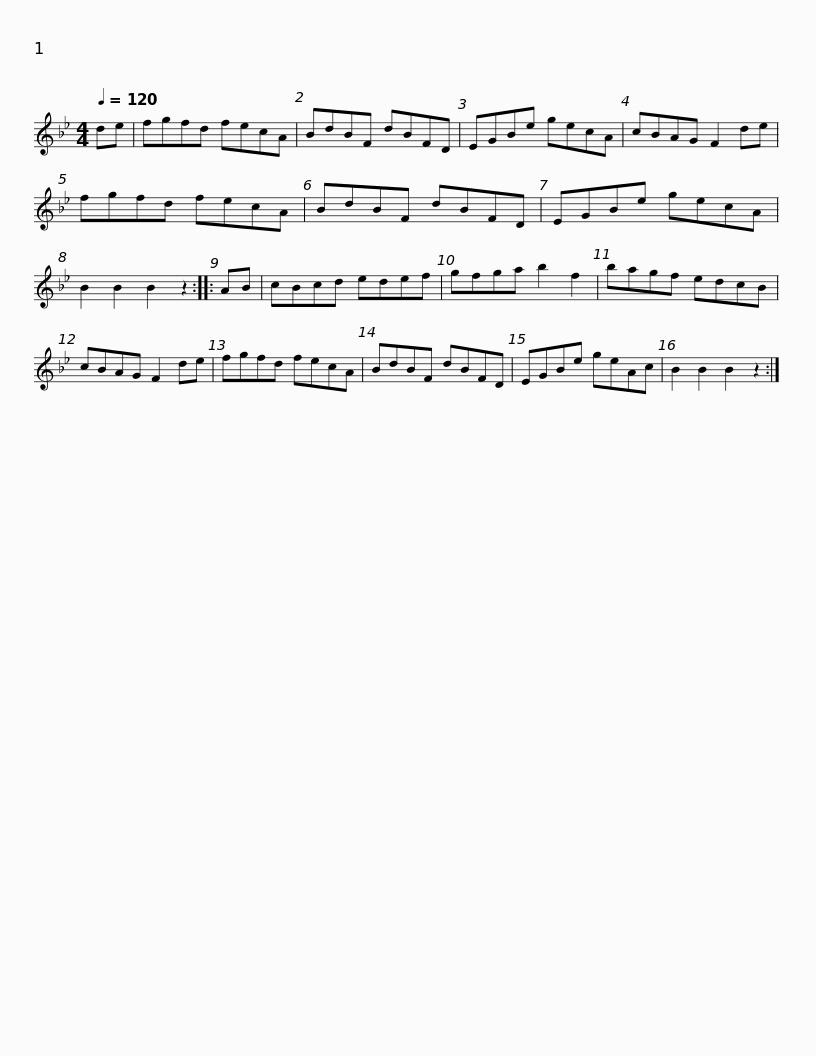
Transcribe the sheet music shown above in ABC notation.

X:1
L:1/8
Q:1/4=120
M:4/4
I:linebreak $
K:Bb
V:1 treble
V:1
 de | fgfd fecA | BdBF dBFD | EGBe gecA | cBAG F2 de | %5
 fgfd fecA |$ BdBF dBFD | EGBe gecA | B2 B2 B2 z2 :: AB | %10
 cBcd edef | gfga b2 f2 |$ bagf edcB | cBAG F2 de | fgfd fecA | %15
 BdBF dBFD | EGBe geAc | B2 B2 B2 z2 :| %18
